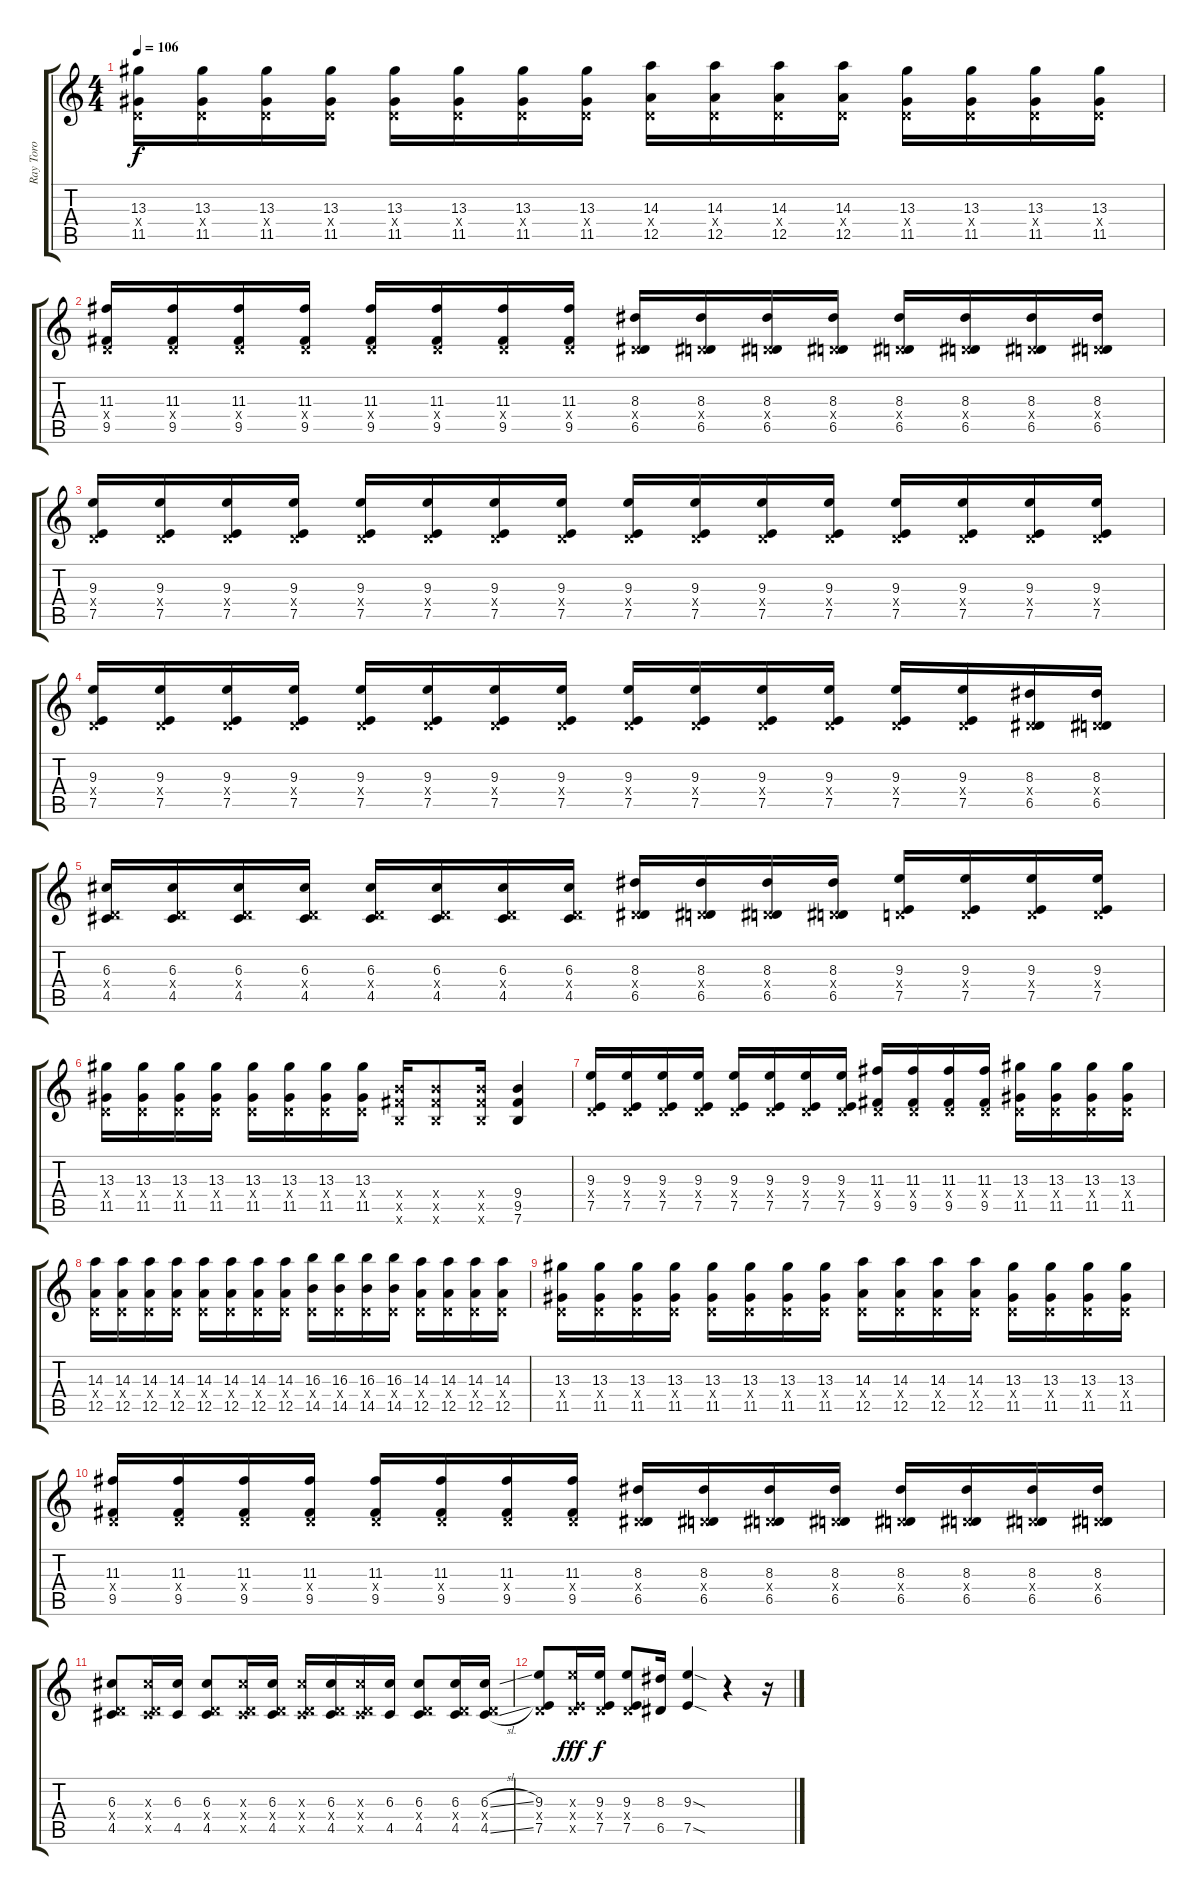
\track ("Ray Toro" "Ray Toro") {instrument distortionguitar}
\staff {score tabs}
\tuning (E4 B3 G3 D3 A2 E2) {hide}
\ts (4 4)
\tempo 106
\clef g2
\ks c
(13.3 0.4{x} 11.5).16{dy f} (13.3 0.4{x} 11.5).16 (13.3 0.4{x} 11.5).16 (13.3 0.4{x} 11.5).16 (13.3 0.4{x} 11.5).16 (13.3 0.4{x} 11.5).16 (13.3 0.4{x} 11.5).16 (13.3 0.4{x} 11.5).16 (14.3 0.4{x} 12.5).16 (14.3 0.4{x} 12.5).16 (14.3 0.4{x} 12.5).16 (14.3 0.4{x} 12.5).16 (13.3 0.4{x} 11.5).16 (13.3 0.4{x} 11.5).16 (13.3 0.4{x} 11.5).16 (13.3 0.4{x} 11.5).16 |
(11.3 0.4{x} 9.5).16 (11.3 0.4{x} 9.5).16 (11.3 0.4{x} 9.5).16 (11.3 0.4{x} 9.5).16 (11.3 0.4{x} 9.5).16 (11.3 0.4{x} 9.5).16 (11.3 0.4{x} 9.5).16 (11.3 0.4{x} 9.5).16 (8.3 0.4{x} 6.5).16 (8.3 0.4{x} 6.5).16 (8.3 0.4{x} 6.5).16 (8.3 0.4{x} 6.5).16 (8.3 0.4{x} 6.5).16 (8.3 0.4{x} 6.5).16 (8.3 0.4{x} 6.5).16 (8.3 0.4{x} 6.5).16 |
(9.3 0.4{x} 7.5).16{instrument distortionguitar} (9.3 0.4{x} 7.5).16 (9.3 0.4{x} 7.5).16 (9.3 0.4{x} 7.5).16 (9.3 0.4{x} 7.5).16 (9.3 0.4{x} 7.5).16 (9.3 0.4{x} 7.5).16 (9.3 0.4{x} 7.5).16 (9.3 0.4{x} 7.5).16 (9.3 0.4{x} 7.5).16 (9.3 0.4{x} 7.5).16 (9.3 0.4{x} 7.5).16 (9.3 0.4{x} 7.5).16 (9.3 0.4{x} 7.5).16 (9.3 0.4{x} 7.5).16 (9.3 0.4{x} 7.5).16 |
(9.3 0.4{x} 7.5).16{instrument distortionguitar} (9.3 0.4{x} 7.5).16 (9.3 0.4{x} 7.5).16 (9.3 0.4{x} 7.5).16 (9.3 0.4{x} 7.5).16 (9.3 0.4{x} 7.5).16 (9.3 0.4{x} 7.5).16 (9.3 0.4{x} 7.5).16 (9.3 0.4{x} 7.5).16 (9.3 0.4{x} 7.5).16 (9.3 0.4{x} 7.5).16 (9.3 0.4{x} 7.5).16 (9.3 0.4{x} 7.5).16 (9.3 0.4{x} 7.5).16 (8.3 0.4{x} 6.5).16 (8.3 0.4{x} 6.5).16 |
(6.3 0.4{x} 4.5).16 (6.3 0.4{x} 4.5).16 (6.3 0.4{x} 4.5).16 (6.3 0.4{x} 4.5).16 (6.3 0.4{x} 4.5).16 (6.3 0.4{x} 4.5).16 (6.3 0.4{x} 4.5).16 (6.3 0.4{x} 4.5).16 (8.3 0.4{x} 6.5).16 (8.3 0.4{x} 6.5).16 (8.3 0.4{x} 6.5).16 (8.3 0.4{x} 6.5).16 (9.3 0.4{x} 7.5).16 (9.3 0.4{x} 7.5).16 (9.3 0.4{x} 7.5).16 (9.3 0.4{x} 7.5).16 |
(13.3 0.4{x} 11.5).16 (13.3 0.4{x} 11.5).16 (13.3 0.4{x} 11.5).16 (13.3 0.4{x} 11.5).16 (13.3 0.4{x} 11.5).16 (13.3 0.4{x} 11.5).16 (13.3 0.4{x} 11.5).16 (13.3 0.4{x} 11.5).16 (9.4{x} 9.5{x} 7.6{x}).16 (9.4{x} 9.5{x} 7.6{x}).8 (9.4{x} 9.5{x} 7.6{x}).16 (9.4 9.5 7.6).4 |
(9.3 0.4{x} 7.5).16 (9.3 0.4{x} 7.5).16 (9.3 0.4{x} 7.5).16 (9.3 0.4{x} 7.5).16 (9.3 0.4{x} 7.5).16 (9.3 0.4{x} 7.5).16 (9.3 0.4{x} 7.5).16 (9.3 0.4{x} 7.5).16 (11.3 0.4{x} 9.5).16 (11.3 0.4{x} 9.5).16 (11.3 0.4{x} 9.5).16 (11.3 0.4{x} 9.5).16 (13.3 0.4{x} 11.5).16 (13.3 0.4{x} 11.5).16 (13.3 0.4{x} 11.5).16 (13.3 0.4{x} 11.5).16 |
(14.3 0.4{x} 12.5).16 (14.3 0.4{x} 12.5).16 (14.3 0.4{x} 12.5).16 (14.3 0.4{x} 12.5).16 (14.3 0.4{x} 12.5).16 (14.3 0.4{x} 12.5).16 (14.3 0.4{x} 12.5).16 (14.3 0.4{x} 12.5).16 (16.3 0.4{x} 14.5).16 (16.3 0.4{x} 14.5).16 (16.3 0.4{x} 14.5).16 (16.3 0.4{x} 14.5).16 (14.3 0.4{x} 12.5).16 (14.3 0.4{x} 12.5).16 (14.3 0.4{x} 12.5).16 (14.3 0.4{x} 12.5).16 |
(13.3 0.4{x} 11.5).16 (13.3 0.4{x} 11.5).16 (13.3 0.4{x} 11.5).16 (13.3 0.4{x} 11.5).16 (13.3 0.4{x} 11.5).16 (13.3 0.4{x} 11.5).16 (13.3 0.4{x} 11.5).16 (13.3 0.4{x} 11.5).16 (14.3 0.4{x} 12.5).16 (14.3 0.4{x} 12.5).16 (14.3 0.4{x} 12.5).16 (14.3 0.4{x} 12.5).16 (13.3 0.4{x} 11.5).16 (13.3 0.4{x} 11.5).16 (13.3 0.4{x} 11.5).16 (13.3 0.4{x} 11.5).16 |
(11.3 0.4{x} 9.5).16 (11.3 0.4{x} 9.5).16 (11.3 0.4{x} 9.5).16 (11.3 0.4{x} 9.5).16 (11.3 0.4{x} 9.5).16 (11.3 0.4{x} 9.5).16 (11.3 0.4{x} 9.5).16 (11.3 0.4{x} 9.5).16 (8.3 0.4{x} 6.5).16 (8.3 0.4{x} 6.5).16 (8.3 0.4{x} 6.5).16 (8.3 0.4{x} 6.5).16 (8.3 0.4{x} 6.5).16 (8.3 0.4{x} 6.5).16 (8.3 0.4{x} 6.5).16 (8.3 0.4{x} 6.5).16 |
(6.3 0.4{x} 4.5).8 (6.3{x} 0.4{x} 4.5{x}).16 (6.3 4.5).16 (6.3 0.4{x} 4.5).8 (6.3{x} 0.4{x} 4.5{x}).16 (6.3 0.4{x} 4.5).16 (6.3{x} 0.4{x} 4.5{x}).16 (6.3 0.4{x} 4.5).16 (6.3{x} 0.4{x} 4.5{x}).16 (6.3 4.5).16 (6.3 0.4{x} 4.5).8 (6.3 0.4{x} 4.5).16 (6.3{sl} 0.4{x} 4.5{sl}).16 |
(9.3 0.4{x} 7.5).8 (9.3{x} 0.4{x} 7.5{x}).16{dy fff} (9.3 0.4{x} 7.5).16{dy f} (9.3 0.4{x} 7.5).8 (8.3 6.5).16 (9.3{sod} 7.5{sod}).4 r.4 r.16
